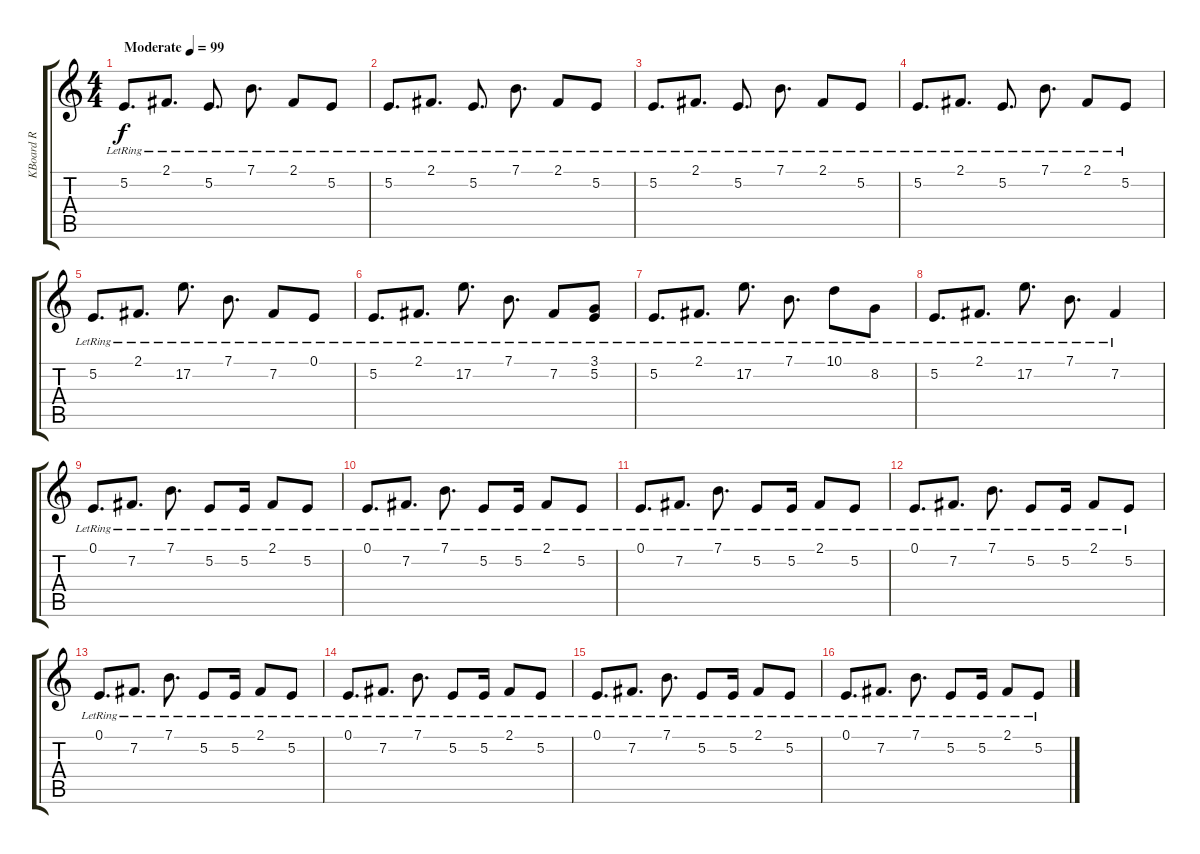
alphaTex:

\track ("KBoard R" "KBoard R") {instrument acousticgrandpiano}
\staff {score tabs}
\tuning (E4 B3 G3 D3 A2 E2) {hide}
\ts (4 4)
\tempo (99 "Moderate")
\clef g2
\ks c
5.2{lr}.8{d dy f instrument acousticgrandpiano} 2.1{lr}.8{d} 5.2{lr}.8{d} 7.1{lr}.8{d} 2.1{lr}.8 5.2{lr}.8 |
5.2{lr}.8{d} 2.1{lr}.8{d} 5.2{lr}.8{d} 7.1{lr}.8{d} 2.1{lr}.8 5.2{lr}.8 |
5.2{lr}.8{d} 2.1{lr}.8{d} 5.2{lr}.8{d} 7.1{lr}.8{d} 2.1{lr}.8 5.2{lr}.8 |
5.2{lr}.8{d} 2.1{lr}.8{d} 5.2{lr}.8{d} 7.1{lr}.8{d} 2.1{lr}.8 5.2{lr}.8 |
5.2{lr}.8{d} 2.1{lr}.8{d} 17.2{lr}.8{d} 7.1{lr}.8{d} 7.2{lr}.8 0.1{lr}.8 |
5.2{lr}.8{d} 2.1{lr}.8{d} 17.2{lr}.8{d} 7.1{lr}.8{d} 7.2{lr}.8 (3.1{lr} 5.2{lr}).8 |
5.2{lr}.8{d} 2.1{lr}.8{d} 17.2{lr}.8{d} 7.1{lr}.8{d} 10.1{lr}.8 8.2{lr}.8 |
5.2{lr}.8{d} 2.1{lr}.8{d} 17.2{lr}.8{d} 7.1{lr}.8{d} 7.2{lr}.4 |
0.1{lr}.8{d} 7.2{lr}.8{d} 7.1{lr}.8{d} 5.2{lr}.8 5.2{lr}.16 2.1{lr}.8 5.2{lr}.8 |
0.1{lr}.8{d} 7.2{lr}.8{d} 7.1{lr}.8{d} 5.2{lr}.8 5.2{lr}.16 2.1{lr}.8 5.2{lr}.8 |
0.1{lr}.8{d} 7.2{lr}.8{d} 7.1{lr}.8{d} 5.2{lr}.8 5.2{lr}.16 2.1{lr}.8 5.2{lr}.8 |
0.1{lr}.8{d} 7.2{lr}.8{d} 7.1{lr}.8{d} 5.2{lr}.8 5.2{lr}.16 2.1{lr}.8 5.2{lr}.8 |
0.1{lr}.8{d} 7.2{lr}.8{d} 7.1{lr}.8{d} 5.2{lr}.8 5.2{lr}.16 2.1{lr}.8 5.2{lr}.8 |
0.1{lr}.8{d} 7.2{lr}.8{d} 7.1{lr}.8{d} 5.2{lr}.8 5.2{lr}.16 2.1{lr}.8 5.2{lr}.8 |
0.1{lr}.8{d} 7.2{lr}.8{d} 7.1{lr}.8{d} 5.2{lr}.8 5.2{lr}.16 2.1{lr}.8 5.2{lr}.8 |
0.1{lr}.8{d} 7.2{lr}.8{d} 7.1{lr}.8{d} 5.2{lr}.8 5.2{lr}.16 2.1{lr}.8 5.2{lr}.8
